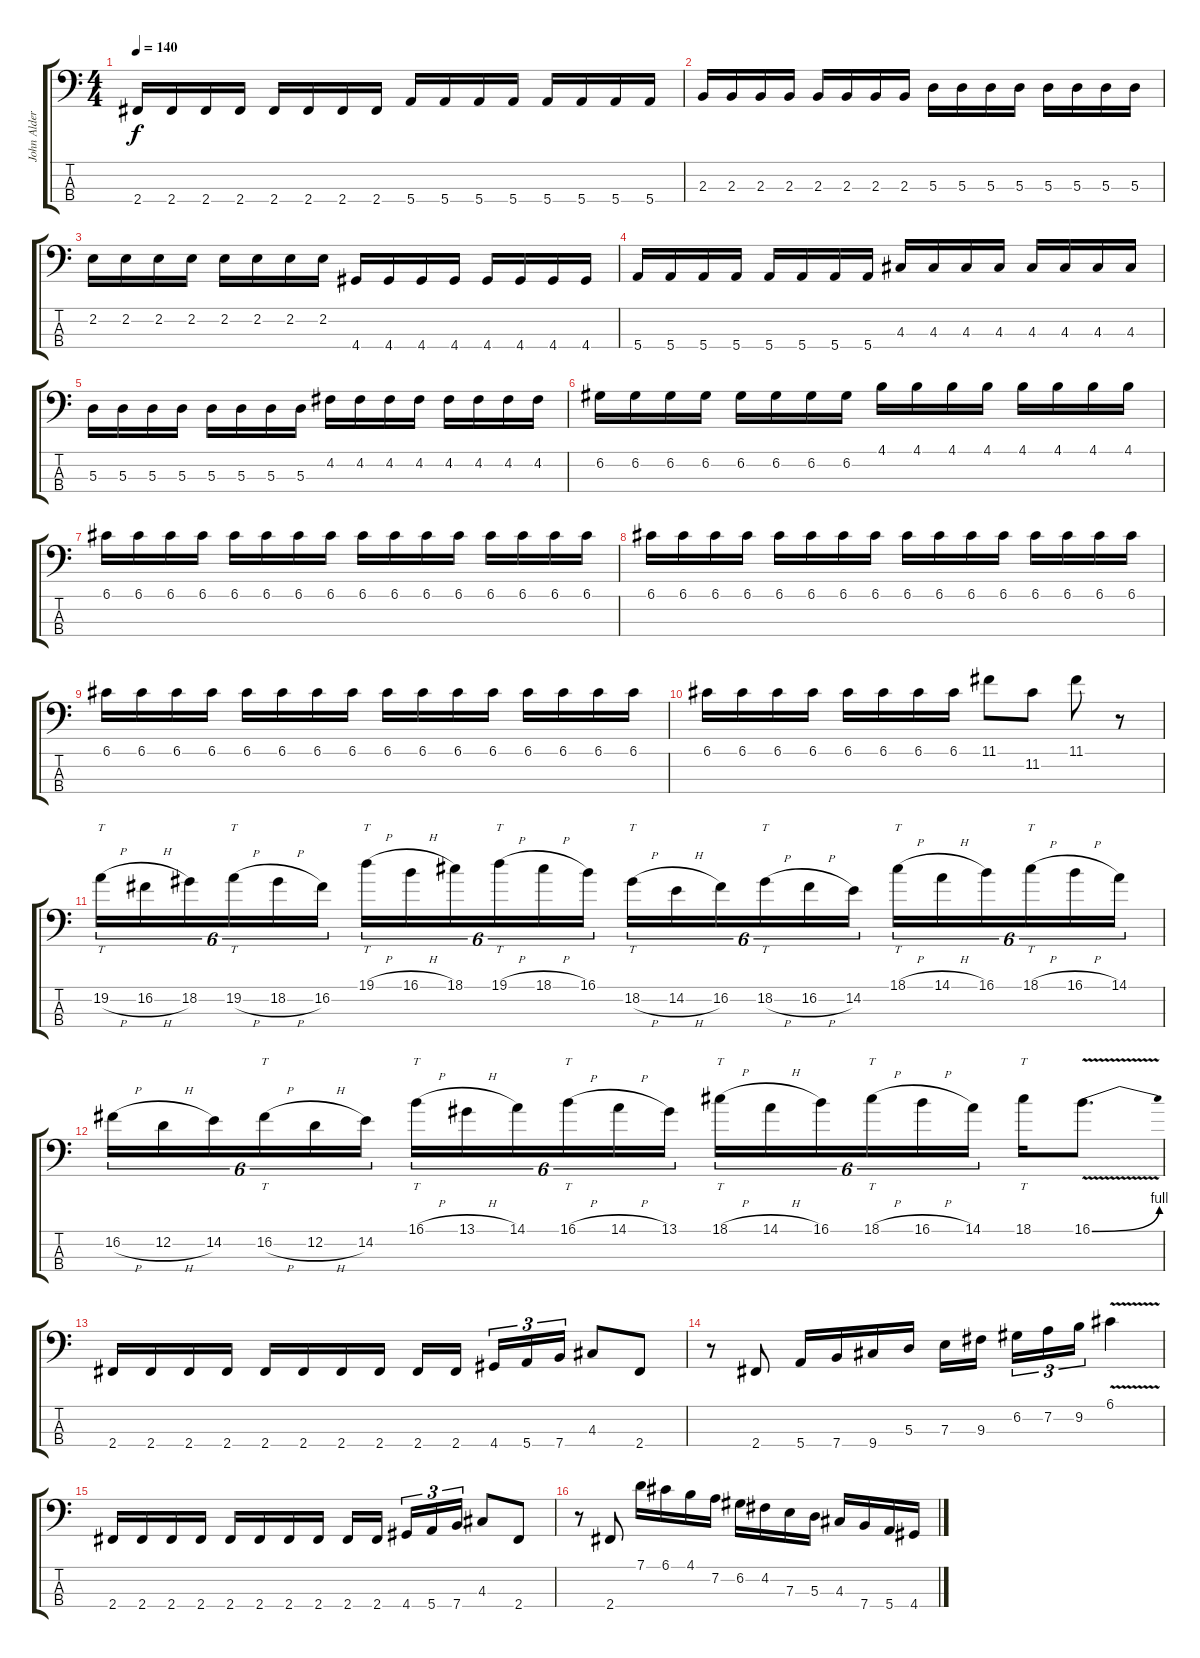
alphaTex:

\track ("John Alderete" "John Alder") {instrument electricbassfinger}
\staff {score tabs}
\tuning (G2 D2 A1 E1) {hide}
\ts (4 4)
\tempo 140
\clef f4
\ks c
2.4.16{dy f} 2.4.16 2.4.16 2.4.16 2.4.16 2.4.16 2.4.16 2.4.16 5.4.16 5.4.16 5.4.16 5.4.16 5.4.16 5.4.16 5.4.16 5.4.16 |
2.3.16 2.3.16 2.3.16 2.3.16 2.3.16 2.3.16 2.3.16 2.3.16 5.3.16 5.3.16 5.3.16 5.3.16 5.3.16 5.3.16 5.3.16 5.3.16 |
2.2.16 2.2.16 2.2.16 2.2.16 2.2.16 2.2.16 2.2.16 2.2.16 4.4.16 4.4.16 4.4.16 4.4.16 4.4.16 4.4.16 4.4.16 4.4.16 |
5.4.16 5.4.16 5.4.16 5.4.16 5.4.16 5.4.16 5.4.16 5.4.16 4.3.16 4.3.16 4.3.16 4.3.16 4.3.16 4.3.16 4.3.16 4.3.16 |
5.3.16 5.3.16 5.3.16 5.3.16 5.3.16 5.3.16 5.3.16 5.3.16 4.2.16 4.2.16 4.2.16 4.2.16 4.2.16 4.2.16 4.2.16 4.2.16 |
6.2.16 6.2.16 6.2.16 6.2.16 6.2.16 6.2.16 6.2.16 6.2.16 4.1.16 4.1.16 4.1.16 4.1.16 4.1.16 4.1.16 4.1.16 4.1.16 |
6.1.16 6.1.16 6.1.16 6.1.16 6.1.16 6.1.16 6.1.16 6.1.16 6.1.16 6.1.16 6.1.16 6.1.16 6.1.16 6.1.16 6.1.16 6.1.16 |
6.1.16 6.1.16 6.1.16 6.1.16 6.1.16 6.1.16 6.1.16 6.1.16 6.1.16 6.1.16 6.1.16 6.1.16 6.1.16 6.1.16 6.1.16 6.1.16 |
6.1.16 6.1.16 6.1.16 6.1.16 6.1.16 6.1.16 6.1.16 6.1.16 6.1.16 6.1.16 6.1.16 6.1.16 6.1.16 6.1.16 6.1.16 6.1.16 |
6.1.16 6.1.16 6.1.16 6.1.16 6.1.16 6.1.16 6.1.16 6.1.16 11.1.8 11.2.8 11.1.8 r.8 |
19.2{h}.16{tt tu (6 4)} 16.2{h}.16{tu (6 4)} 18.2.16{tu (6 4)} 19.2{h}.16{tt tu (6 4)} 18.2{h}.16{tu (6 4)} 16.2.16{tu (6 4)} 19.1{h}.16{tt tu (6 4)} 16.1{h}.16{tu (6 4)} 18.1.16{tu (6 4)} 19.1{h}.16{tt tu (6 4)} 18.1{h}.16{tu (6 4)} 16.1.16{tu (6 4)} 18.2{h}.16{tt tu (6 4)} 14.2{h}.16{tu (6 4)} 16.2.16{tu (6 4)} 18.2{h}.16{tt tu (6 4)} 16.2{h}.16{tu (6 4)} 14.2.16{tu (6 4)} 18.1{h}.16{tt tu (6 4)} 14.1{h}.16{tu (6 4)} 16.1.16{tu (6 4)} 18.1{h}.16{tt tu (6 4)} 16.1{h}.16{tu (6 4)} 14.1.16{tu (6 4)} |
16.2{h}.16{tu (6 4)} 12.2{h}.16{tu (6 4)} 14.2.16{tu (6 4)} 16.2{h}.16{tt tu (6 4)} 12.2{h}.16{tu (6 4)} 14.2.16{tu (6 4)} 16.1{h}.16{tt tu (6 4)} 13.1{h}.16{tu (6 4)} 14.1.16{tu (6 4)} 16.1{h}.16{tt tu (6 4)} 14.1{h}.16{tu (6 4)} 13.1.16{tu (6 4)} 18.1{h}.16{tt tu (6 4)} 14.1{h}.16{tu (6 4)} 16.1.16{tu (6 4)} 18.1{h}.16{tt tu (6 4)} 16.1{h}.16{tu (6 4)} 14.1.16{tu (6 4)} 18.1.16{tt} 16.1{be (bend 0 0 60 4) v}.8{d} |
2.4.16 2.4.16 2.4.16 2.4.16 2.4.16 2.4.16 2.4.16 2.4.16 2.4.16 2.4.16{beam splitsecondary} 4.4.16{tu (3 2)} 5.4.16{tu (3 2)} 7.4.16{tu (3 2)} 4.3.8 2.4.8 |
r.8 2.4.8 5.4.16 7.4.16 9.4.16 5.3.16 7.3.16 9.3.16{beam splitsecondary} 6.2.16{tu (3 2)} 7.2.16{tu (3 2)} 9.2.16{tu (3 2)} 6.1{v}.4 |
2.4.16 2.4.16 2.4.16 2.4.16 2.4.16 2.4.16 2.4.16 2.4.16 2.4.16 2.4.16{beam splitsecondary} 4.4.16{tu (3 2)} 5.4.16{tu (3 2)} 7.4.16{tu (3 2)} 4.3.8 2.4.8 |
r.8 2.4.8 7.1.16 6.1.16 4.1.16 7.2.16 6.2.16 4.2.16 7.3.16 5.3.16 4.3.16 7.4.16 5.4.16 4.4.16
